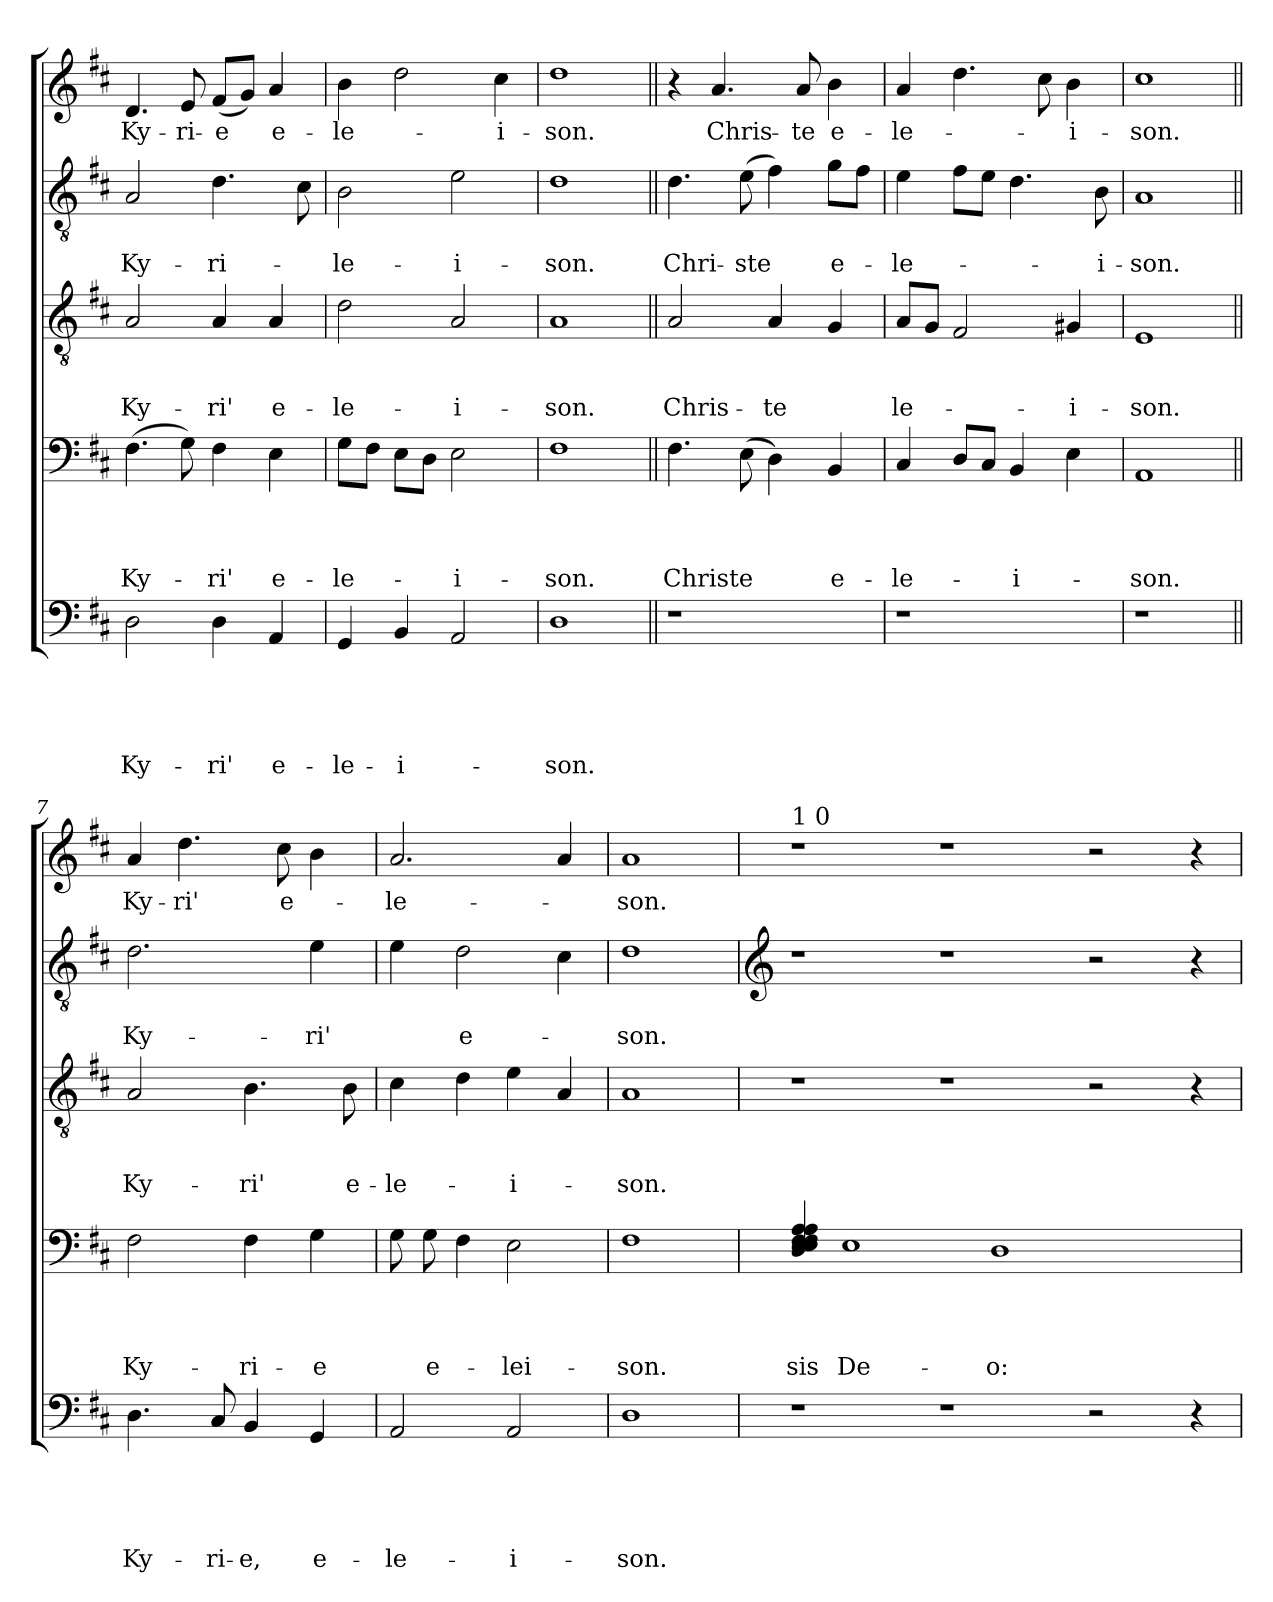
**kern	**text	**text	**text	**text	**text	**kern	**text	**text	**text	**text	**kern	**text	**text	**text	**kern	**text	**text	**kern	**text
*part5	*part5	*part5	*part5	*part5	*part5	*part4	*part4	*part4	*part4	*part4	*part3	*part3	*part3	*part3	*part2	*part2	*part2	*part1	*part1
*staff5	*staff5	*staff5	*staff5	*staff5	*staff5	*staff4	*staff4	*staff4	*staff4	*staff4	*staff3	*staff3	*staff3	*staff3	*staff2	*staff2	*staff2	*staff1	*staff1
*clefF4	*	*	*	*	*	*clefF4	*	*	*	*	*clefGv2	*	*	*	*clefGv2	*	*	*clefG2	*
*k[f#c#]	*	*	*	*	*	*k[f#c#]	*	*	*	*	*k[f#c#]	*	*	*	*k[f#c#]	*	*	*k[f#c#]	*
*D:	*	*	*	*	*	*D:	*	*	*	*	*D:	*	*	*	*D:	*	*	*D:	*
=1	=1	=1	=1	=1	=1	=1	=1	=1	=1	=1	=1	=1	=1	=1	=1	=1	=1	=1	=1
!	!	!	!	!	!LO:LY:b	!	!	!	!	!LO:LY:b	!	!	!	!LO:LY:b	!	!	!LO:LY:b	!	!LO:LY:b
2D\	.	.	.	.	Ky-	(>4.F#\	.	.	.	Ky-	2A/	.	.	Ky-	2A/	.	Ky-	4.d/	Ky-
!	!	!	!	!	!	!	!	!	!	!	!	!	!	!	!	!	!	!	!LO:LY:b
.	.	.	.	.	.	8G\)	.	.	.	.	.	.	.	.	.	.	.	8e/	-ri-
!	!	!	!	!	!LO:LY:b	!	!	!	!	!LO:LY:b	!	!	!	!LO:LY:b	!	!	!LO:LY:b	!	!LO:LY:b:rj
4D\	.	.	.	.	-ri'	4F#\	.	.	.	-ri'	4A/	.	.	-ri'	4.d\	.	-ri-	(<8f#/L	-e
.	.	.	.	.	.	.	.	.	.	.	.	.	.	.	.	.	.	8g/J)	.
!	!	!	!	!	!LO:LY:b	!	!	!	!	!LO:LY:b	!	!	!	!LO:LY:b	!	!	!	!	!LO:LY:b
4AA/	.	.	.	.	e-	4E\	.	.	.	e-	4A/	.	.	e-	.	.	.	4a/	e-
.	.	.	.	.	.	.	.	.	.	.	.	.	.	.	8c#\	.	.	.	.
=2	=2	=2	=2	=2	=2	=2	=2	=2	=2	=2	=2	=2	=2	=2	=2	=2	=2	=2	=2
!	!	!	!	!	!LO:LY:b	!	!	!	!	!LO:LY:b	!	!	!	!LO:LY:b	!	!	!LO:LY:b	!	!LO:LY:b
4GG/	.	.	.	.	-le-	8G\L	.	.	.	-le-	2d\	.	.	-le-	2B\	.	-le-	4b\	-le-
.	.	.	.	.	.	8F#\J	.	.	.	.	.	.	.	.	.	.	.	.	.
!	!	!	!	!	!LO:LY:b	!	!	!	!	!	!	!	!	!	!	!	!	!	!
4BB/	.	.	.	.	-i-	8E\L	.	.	.	.	.	.	.	.	.	.	.	2dd\	.
.	.	.	.	.	.	8D\J	.	.	.	.	.	.	.	.	.	.	.	.	.
!	!	!	!	!	!	!	!	!	!	!LO:LY:b	!	!	!	!LO:LY:b	!	!	!LO:LY:b	!	!
2AA/	.	.	.	.	.	2E\	.	.	.	-i-	2A/	.	.	-i-	2e\	.	-i-	.	.
!	!	!	!	!	!	!	!	!	!	!	!	!	!	!	!	!	!	!	!LO:LY:b
.	.	.	.	.	.	.	.	.	.	.	.	.	.	.	.	.	.	4cc#\	-i-
=3	=3	=3	=3	=3	=3	=3	=3	=3	=3	=3	=3	=3	=3	=3	=3	=3	=3	=3	=3
!	!	!	!	!	!LO:LY:b	!	!	!	!	!LO:LY:b	!	!	!	!LO:LY:b	!	!	!LO:LY:b	!	!LO:LY:b
1D	.	.	.	.	-son.	1F#	.	.	.	-son.	1A	.	.	-son.	1d	.	-son.	1dd	-son.
=4||	=4||	=4||	=4||	=4||	=4||	=4||	=4||	=4||	=4||	=4||	=4||	=4||	=4||	=4||	=4||	=4||	=4||	=4||	=4||
!	!	!	!	!	!	!	!	!	!	!LO:LY:b	!	!	!	!LO:LY:b	!	!	!LO:LY:b	!	!
1r	.	.	.	.	.	4.F#\	.	.	.	Christe	2A/	.	.	Chris-	4.d\	.	Chri-	4r	.
!	!	!	!	!	!	!	!	!	!	!	!	!	!	!	!	!	!	!	!LO:LY:b
.	.	.	.	.	.	.	.	.	.	.	.	.	.	.	.	.	.	4.a/	Chris-
!	!	!	!	!	!	!	!	!	!	!	!	!	!	!	!	!	!LO:LY:b:rj	!	!
.	.	.	.	.	.	(>8E\	.	.	.	.	.	.	.	.	(>8e\	.	-ste	.	.
!	!	!	!	!	!	!	!	!	!	!	!	!	!	!LO:LY:b	!	!	!	!	!
.	.	.	.	.	.	4D\)	.	.	.	.	4A/	.	.	-te	4f#\)	.	.	.	.
!	!	!	!	!	!	!	!	!	!	!	!	!	!	!	!	!	!	!	!LO:LY:b:rj
.	.	.	.	.	.	.	.	.	.	.	.	.	.	.	.	.	.	8a/	-te
!	!	!	!	!	!	!	!	!	!	!LO:LY:b	!	!	!	!	!	!	!LO:LY:b	!	!LO:LY:b
.	.	.	.	.	.	4BB/	.	.	.	e-	4G/	.	.	.	8g\L	.	e-	4b\	e-
.	.	.	.	.	.	.	.	.	.	.	.	.	.	.	8f#\J	.	.	.	.
=5	=5	=5	=5	=5	=5	=5	=5	=5	=5	=5	=5	=5	=5	=5	=5	=5	=5	=5	=5
!	!	!	!	!	!	!	!	!	!	!LO:LY:b	!	!	!	!LO:LY:b	!	!	!LO:LY:b	!	!LO:LY:b
1r	.	.	.	.	.	4C#/	.	.	.	-le-	8A/L	.	.	le-	4e\	.	-le-	4a/	-le-
.	.	.	.	.	.	.	.	.	.	.	8G/J	.	.	.	.	.	.	.	.
.	.	.	.	.	.	8D/L	.	.	.	.	2F#/	.	.	.	8f#\L	.	.	4.dd\	.
.	.	.	.	.	.	8C#/J	.	.	.	.	.	.	.	.	8e\J	.	.	.	.
!	!	!	!	!	!	!	!	!	!	!LO:LY:b	!	!	!	!	!	!	!	!	!
.	.	.	.	.	.	4BB/	.	.	.	-i-	.	.	.	.	4.d\	.	.	.	.
.	.	.	.	.	.	.	.	.	.	.	.	.	.	.	.	.	.	8cc#\	.
!	!	!	!	!	!	!	!	!	!	!	!	!	!	!LO:LY:b	!	!	!	!	!LO:LY:b
.	.	.	.	.	.	4E\	.	.	.	.	4G#X/	.	.	-i-	.	.	.	4b\	-i-
!	!	!	!	!	!	!	!	!	!	!	!	!	!	!	!	!	!LO:LY:b	!	!
.	.	.	.	.	.	.	.	.	.	.	.	.	.	.	8B\	.	-i-	.	.
=6	=6	=6	=6	=6	=6	=6	=6	=6	=6	=6	=6	=6	=6	=6	=6	=6	=6	=6	=6
!	!	!	!	!	!	!	!	!	!	!LO:LY:b	!	!	!	!LO:LY:b	!	!	!LO:LY:b	!	!LO:LY:b
1r	.	.	.	.	.	1AA	.	.	.	-son.	1E	.	.	-son.	1A	.	-son.	1cc#	-son.
=7||	=7||	=7||	=7||	=7||	=7||	=7||	=7||	=7||	=7||	=7||	=7||	=7||	=7||	=7||	=7||	=7||	=7||	=7||	=7||
!	!	!	!	!	!LO:LY:b	!	!	!	!	!LO:LY:b	!	!	!	!LO:LY:b	!	!	!LO:LY:b	!	!LO:LY:b
4.D\	.	.	.	.	Ky-	2F#\	.	.	.	Ky-	2A/	.	.	Ky-	2.d\	.	Ky-	4a/	Ky-
!	!	!	!	!	!	!	!	!	!	!	!	!	!	!	!	!	!	!	!LO:LY:b:rj
.	.	.	.	.	.	.	.	.	.	.	.	.	.	.	.	.	.	4.dd\	-ri'
!	!	!	!	!	!LO:LY:b	!	!	!	!	!	!	!	!	!	!	!	!	!	!
8C#/	.	.	.	.	-ri-	.	.	.	.	.	.	.	.	.	.	.	.	.	.
!	!	!	!	!	!LO:LY:b:rj	!	!	!	!	!LO:LY:b	!	!	!	!LO:LY:b	!	!	!	!	!
4BB/	.	.	.	.	-e,	4F#\	.	.	.	-ri-	4.B\	.	.	-ri'	.	.	.	.	.
!	!	!	!	!	!	!	!	!	!	!	!	!	!	!	!	!	!	!	!LO:LY:b
.	.	.	.	.	.	.	.	.	.	.	.	.	.	.	.	.	.	8cc#\	e-
!	!	!	!	!	!LO:LY:b	!	!	!	!	!LO:LY:b:rj	!	!	!	!	!	!	!LO:LY:b	!	!
4GG/	.	.	.	.	e-	4G\	.	.	.	-e	.	.	.	.	4e\	.	-ri'	4b\	.
!	!	!	!	!	!	!	!	!	!	!	!	!	!	!LO:LY:b	!	!	!	!	!
.	.	.	.	.	.	.	.	.	.	.	8B\	.	.	e-	.	.	.	.	.
=8	=8	=8	=8	=8	=8	=8	=8	=8	=8	=8	=8	=8	=8	=8	=8	=8	=8	=8	=8
!	!	!	!	!	!LO:LY:b	!	!	!	!	!	!	!	!	!LO:LY:b	!	!	!	!	!LO:LY:b
2AA/	.	.	.	.	-le-	8G\	.	.	.	.	4c#\	.	.	-le-	4e\	.	.	2.a/	-le-
!	!	!	!	!	!	!	!	!	!	!LO:LY:b	!	!	!	!	!	!	!	!	!
.	.	.	.	.	.	8G\	.	.	.	e-	.	.	.	.	.	.	.	.	.
!	!	!	!	!	!	!	!	!	!	!	!	!	!	!	!	!	!LO:LY:b	!	!
.	.	.	.	.	.	4F#\	.	.	.	.	4d\	.	.	.	2d\	.	e-	.	.
!	!	!	!	!	!LO:LY:b	!	!	!	!	!LO:LY:b	!	!	!	!LO:LY:b	!	!	!	!	!
2AA/	.	.	.	.	-i-	2E\	.	.	.	-lei-	4e\	.	.	-i-	.	.	.	.	.
.	.	.	.	.	.	.	.	.	.	.	4A/	.	.	.	4c#\	.	.	4a/	.
=9	=9	=9	=9	=9	=9	=9	=9	=9	=9	=9	=9	=9	=9	=9	=9	=9	=9	=9	=9
!	!	!	!	!	!LO:LY:b	!	!	!	!	!LO:LY:b	!	!	!	!LO:LY:b	!	!	!LO:LY:b	!	!LO:LY:b
1D	.	.	.	.	-son.	1F#	.	.	.	-son.	1A	.	.	-son.	1d	.	-son.	1a	-son.
!!LO:LB:g=z
=10	=10	=10	=10	=10	=10	=10	=10	=10	=10	=10	=10	=10	=10	=10	=10	=10	=10	=10	=10
*	*	*	*	*	*	*	*	*	*	*	*	*	*	*	*clefG2	*	*	*	*
!	!	!	!	!	!	!	!	!	!	!	!	!	!	!	!	!	!	!LO:TX:a:t=1 0	!
!	!	!	!	!	!	!	!	!	!	!LO:LY:b	!	!	!	!	!	!	!	!	!
1r	.	.	.	.	.	4D/ 4E/ 4E/ 4F#/ 4F#/ 4A/ 4A/	.	.	.	-sis	1r	.	.	.	1r	.	.	1r	.
!	!	!	!	!	!	!	!	!	!	!LO:LY:b	!	!	!	!	!	!	!	!	!
.	.	.	.	.	.	1E	.	.	.	De-	.	.	.	.	.	.	.	.	.
1r	.	.	.	.	.	.	.	.	.	.	1r	.	.	.	1r	.	.	1r	.
!	!	!	!	!	!	!	!	!	!	!LO:LY:b:rj	!	!	!	!	!	!	!	!	!
.	.	.	.	.	.	1D	.	.	.	-o:	.	.	.	.	.	.	.	.	.
2r	.	.	.	.	.	.	.	.	.	.	2r	.	.	.	2r	.	.	2r	.
.	.	.	.	.	.	2ryy	.	.	.	.	.	.	.	.	.	.	.	.	.
4r	.	.	.	.	.	.	.	.	.	.	4r	.	.	.	4r	.	.	4r	.
=	=	=	=	=	=	=	=	=	=	=	=	=	=	=	=	=	=	=	=
*-	*-	*-	*-	*-	*-	*-	*-	*-	*-	*-	*-	*-	*-	*-	*-	*-	*-	*-	*-
